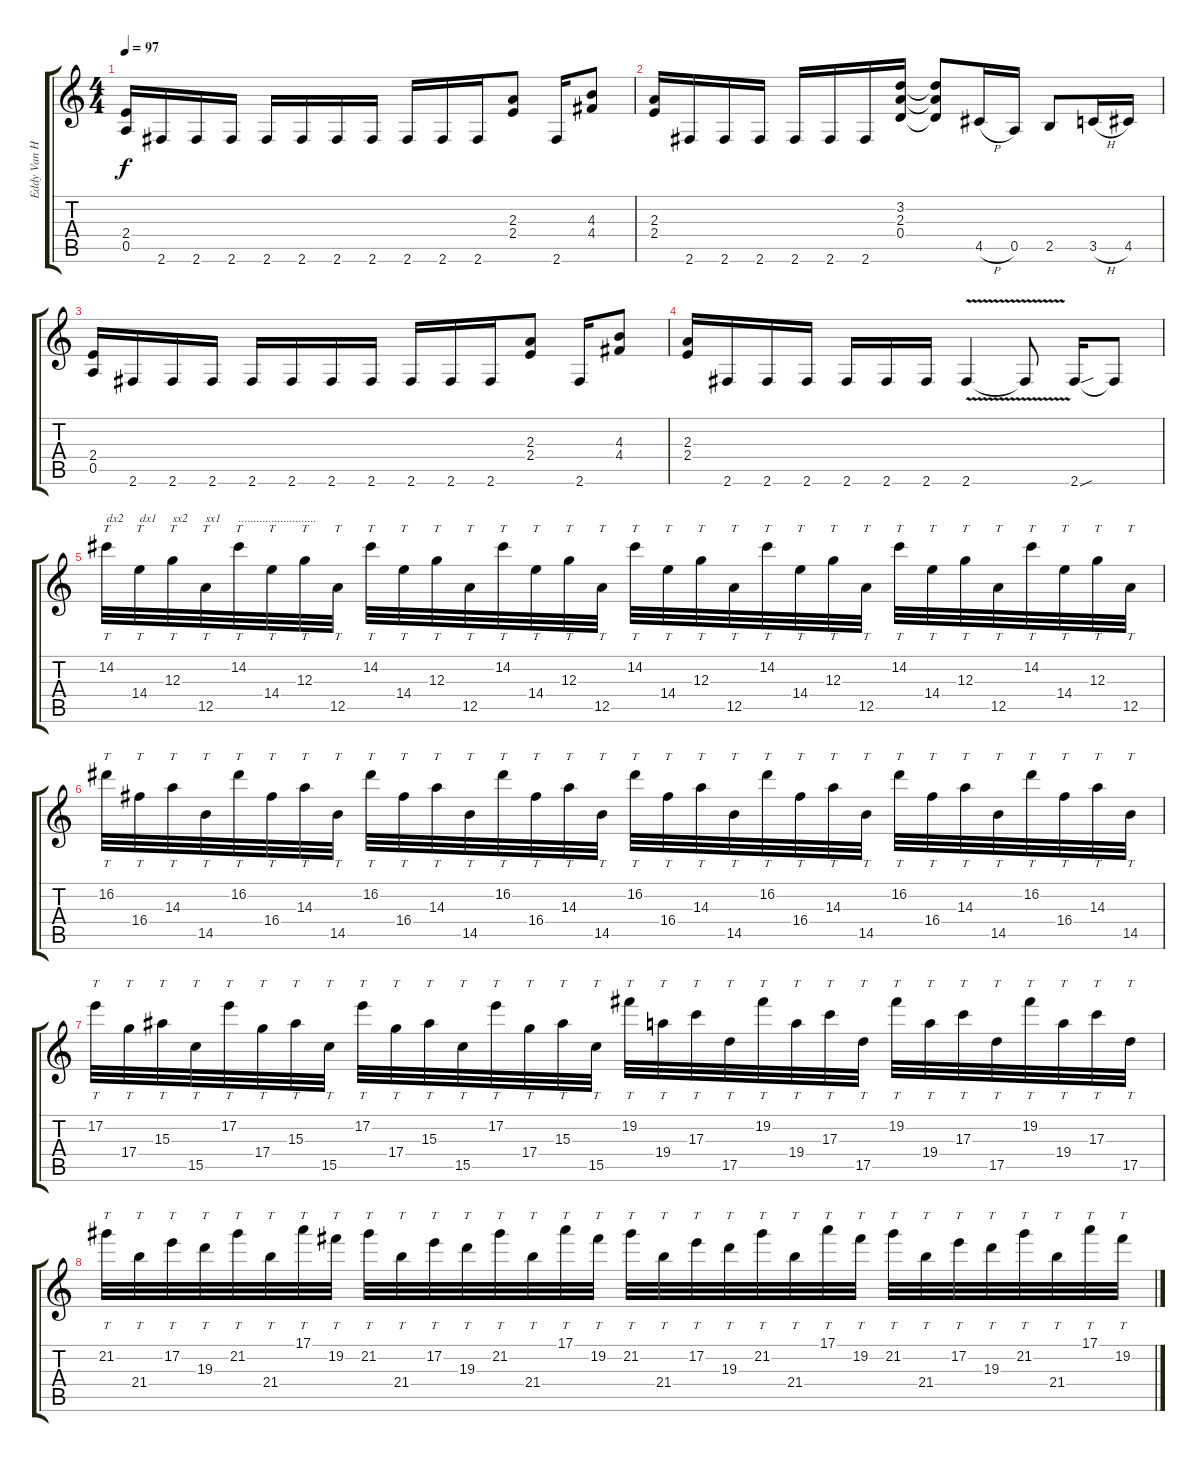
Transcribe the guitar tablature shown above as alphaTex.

\track ("Eddy Van Halen" "Eddy Van H") {instrument distortionguitar}
\staff {score tabs}
\tuning (E4 B3 G3 D3 A2 E2) {hide}
\ts (4 4)
\tempo 97
\clef g2
\ks c
(2.4 0.5).16{dy f} 2.6.16 2.6.16 2.6.16 2.6.16 2.6.16 2.6.16 2.6.16 2.6.16 2.6.16 2.6.16 (2.3 2.4).8 2.6.16 (4.3 4.4).8 |
(2.3 2.4).16 2.6.16 2.6.16 2.6.16 2.6.16 2.6.16 2.6.16 (3.2 2.3 0.4).16 (3.2{t} 2.3{t} 0.4{t}).8 4.5{h}.16 0.5.16 2.5.8 3.5{h}.16 4.5.16 |
(2.4 0.5).16 2.6.16 2.6.16 2.6.16 2.6.16 2.6.16 2.6.16 2.6.16 2.6.16 2.6.16 2.6.16 (2.3 2.4).8 2.6.16 (4.3 4.4).8 |
(2.3 2.4).16 2.6.16 2.6.16 2.6.16 2.6.16 2.6.16 2.6.16 2.6{v}.4 2.6{t}.8 2.6{sou}.16 2.6{t}.8 |
14.2.32{tt txt "dx2"} 14.4.32{tt txt "dx1"} 12.3.32{tt txt "sx2"} 12.5.32{tt txt "sx1"} 14.2.32{tt txt ".........................."} 14.4.32{tt} 12.3.32{tt} 12.5.32{tt} 14.2.32{tt} 14.4.32{tt} 12.3.32{tt} 12.5.32{tt} 14.2.32{tt} 14.4.32{tt} 12.3.32{tt} 12.5.32{tt} 14.2.32{tt} 14.4.32{tt} 12.3.32{tt} 12.5.32{tt} 14.2.32{tt} 14.4.32{tt} 12.3.32{tt} 12.5.32{tt} 14.2.32{tt} 14.4.32{tt} 12.3.32{tt} 12.5.32{tt} 14.2.32{tt} 14.4.32{tt} 12.3.32{tt} 12.5.32{tt} |
16.2.32{tt} 16.4.32{tt} 14.3.32{tt} 14.5.32{tt} 16.2.32{tt} 16.4.32{tt} 14.3.32{tt} 14.5.32{tt} 16.2.32{tt} 16.4.32{tt} 14.3.32{tt} 14.5.32{tt} 16.2.32{tt} 16.4.32{tt} 14.3.32{tt} 14.5.32{tt} 16.2.32{tt} 16.4.32{tt} 14.3.32{tt} 14.5.32{tt} 16.2.32{tt} 16.4.32{tt} 14.3.32{tt} 14.5.32{tt} 16.2.32{tt} 16.4.32{tt} 14.3.32{tt} 14.5.32{tt} 16.2.32{tt} 16.4.32{tt} 14.3.32{tt} 14.5.32{tt} |
17.2.32{tt} 17.4.32{tt} 15.3.32{tt} 15.5.32{tt} 17.2.32{tt} 17.4.32{tt} 15.3.32{tt} 15.5.32{tt} 17.2.32{tt} 17.4.32{tt} 15.3.32{tt} 15.5.32{tt} 17.2.32{tt} 17.4.32{tt} 15.3.32{tt} 15.5.32{tt} 19.2.32{tt} 19.4.32{tt} 17.3.32{tt} 17.5.32{tt} 19.2.32{tt} 19.4.32{tt} 17.3.32{tt} 17.5.32{tt} 19.2.32{tt} 19.4.32{tt} 17.3.32{tt} 17.5.32{tt} 19.2.32{tt} 19.4.32{tt} 17.3.32{tt} 17.5.32{tt} |
21.2.32{tt} 21.4.32{tt} 17.2.32{tt} 19.3.32{tt} 21.2.32{tt} 21.4.32{tt} 17.1.32{tt} 19.2.32{tt} 21.2.32{tt} 21.4.32{tt} 17.2.32{tt} 19.3.32{tt} 21.2.32{tt} 21.4.32{tt} 17.1.32{tt} 19.2.32{tt} 21.2.32{tt} 21.4.32{tt} 17.2.32{tt} 19.3.32{tt} 21.2.32{tt} 21.4.32{tt} 17.1.32{tt} 19.2.32{tt} 21.2.32{tt} 21.4.32{tt} 17.2.32{tt} 19.3.32{tt} 21.2.32{tt} 21.4.32{tt} 17.1.32{tt} 19.2.32{tt}
